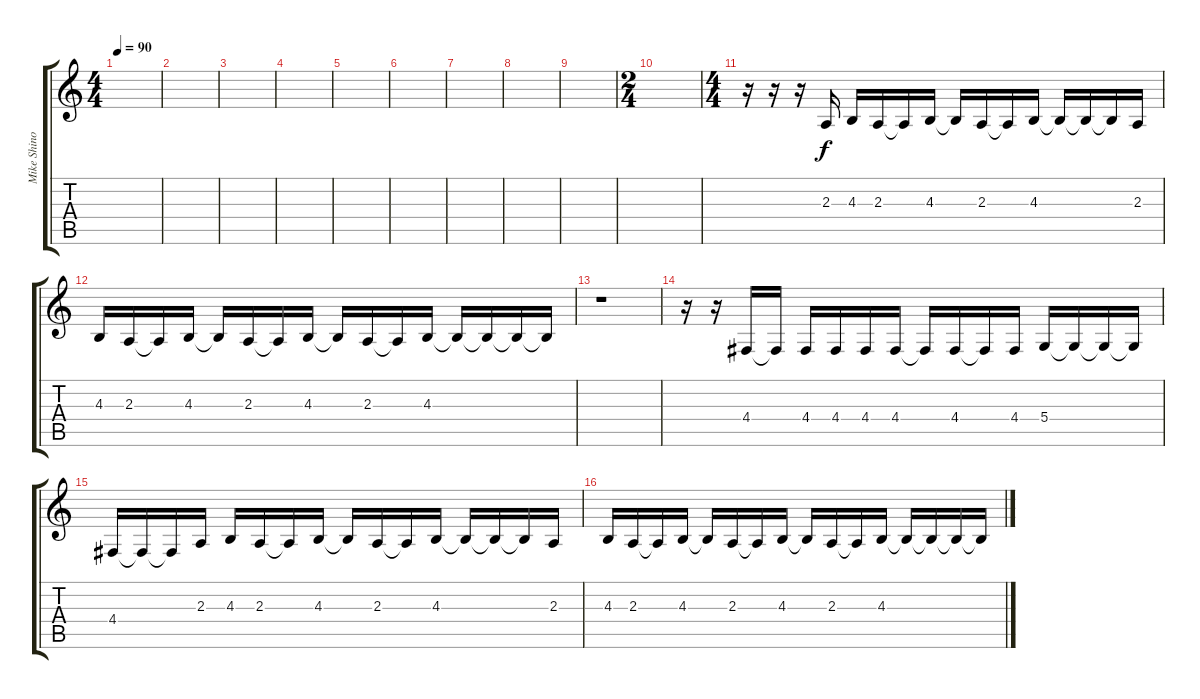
\track ("Mike Shinoda - Back Vocals" "Mike Shino") {instrument harmonica}
\staff {score tabs}
\tuning (E4 B3 G3 D3 A2 E2) {hide}
\ts (4 4)
\tempo 90
\clef g2
\ks c
|
|
|
|
|
|
|
|
|
\ts (2 4)
|
\ts (4 4)
r.16 r.16 r.16 2.3.16 4.3.16 2.3.16 2.3{t}.16 4.3.16 4.3{t}.16 2.3.16 2.3{t}.16 4.3.16 4.3{t}.16 4.3{t}.16 4.3{t}.16 2.3.16 |
4.3.16 2.3.16 2.3{t}.16 4.3.16 4.3{t}.16 2.3.16 2.3{t}.16 4.3.16 4.3{t}.16 2.3.16 2.3{t}.16 4.3.16 4.3{t}.16 4.3{t}.16 4.3{t}.16 4.3{t}.16 |
r.1 |
r.16 r.16 4.4.16 4.4{t}.16 4.4.16 4.4.16 4.4.16 4.4.16 4.4{t}.16 4.4.16 4.4{t}.16 4.4.16 5.4.16 5.4{t}.16 5.4{t}.16 5.4{t}.16 |
4.4.16 4.4{t}.16 4.4{t}.16 2.3.16 4.3.16 2.3.16 2.3{t}.16 4.3.16 4.3{t}.16 2.3.16 2.3{t}.16 4.3.16 4.3{t}.16 4.3{t}.16 4.3{t}.16 2.3.16 |
4.3.16 2.3.16 2.3{t}.16 4.3.16 4.3{t}.16 2.3.16 2.3{t}.16 4.3.16 4.3{t}.16 2.3.16 2.3{t}.16 4.3.16 4.3{t}.16 4.3{t}.16 4.3{t}.16 4.3{t}.16
